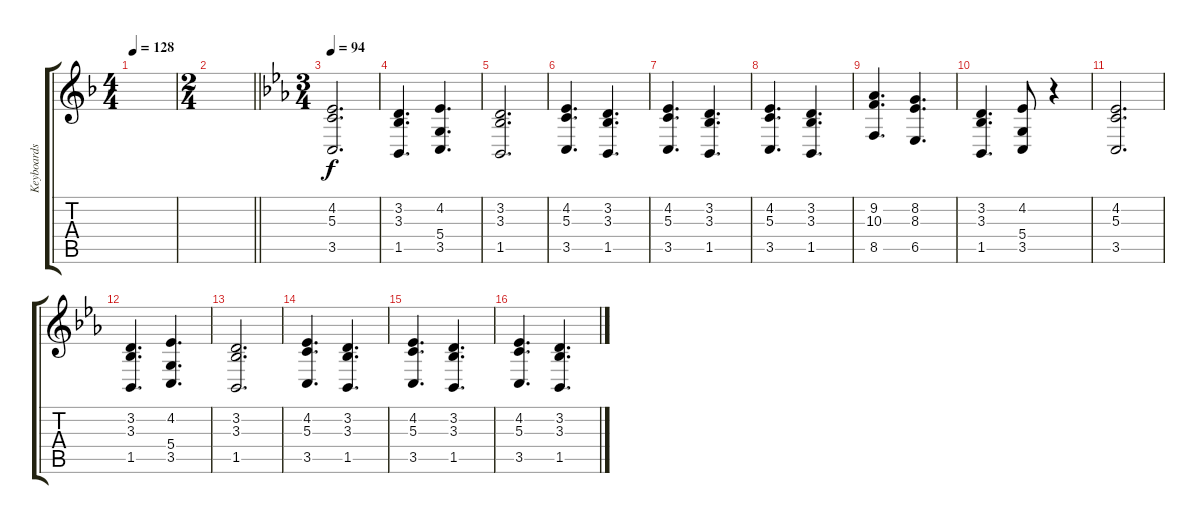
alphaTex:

\track ("Keyboards" "Keyboards") {instrument stringensemble1}
\staff {score tabs}
\tuning (E4 B3 G3 D3 A2 E2) {hide}
\ts (4 4)
\tempo 128
\clef g2
\ks dminor
|
\ts (2 4)
\barLineRight lightlight
|
\ts (3 4)
\section ("" "")
\tempo 94
\ks cminor
(4.2 5.3 3.5).2{d volume 16 instrument stringensemble1} |
(3.2 3.3 1.5).4{d} (4.2 5.4 3.5).4{d} |
(3.2 3.3 1.5).2{d} |
(4.2 5.3 3.5).4{d} (3.2 3.3 1.5).4{d} |
(4.2 5.3 3.5).4{d} (3.2 3.3 1.5).4{d} |
(4.2 5.3 3.5).4{d} (3.2 3.3 1.5).4{d} |
(9.2 10.3 8.5).4{d} (8.2 8.3 6.5).4{d} |
(3.2 3.3 1.5).4{d} (4.2 5.4 3.5).8 r.4 |
(4.2 5.3 3.5).2{d} |
(3.2 3.3 1.5).4{d} (4.2 5.4 3.5).4{d} |
(3.2 3.3 1.5).2{d} |
(4.2 5.3 3.5).4{d} (3.2 3.3 1.5).4{d} |
(4.2 5.3 3.5).4{d} (3.2 3.3 1.5).4{d} |
(4.2 5.3 3.5).4{d} (3.2 3.3 1.5).4{d}
